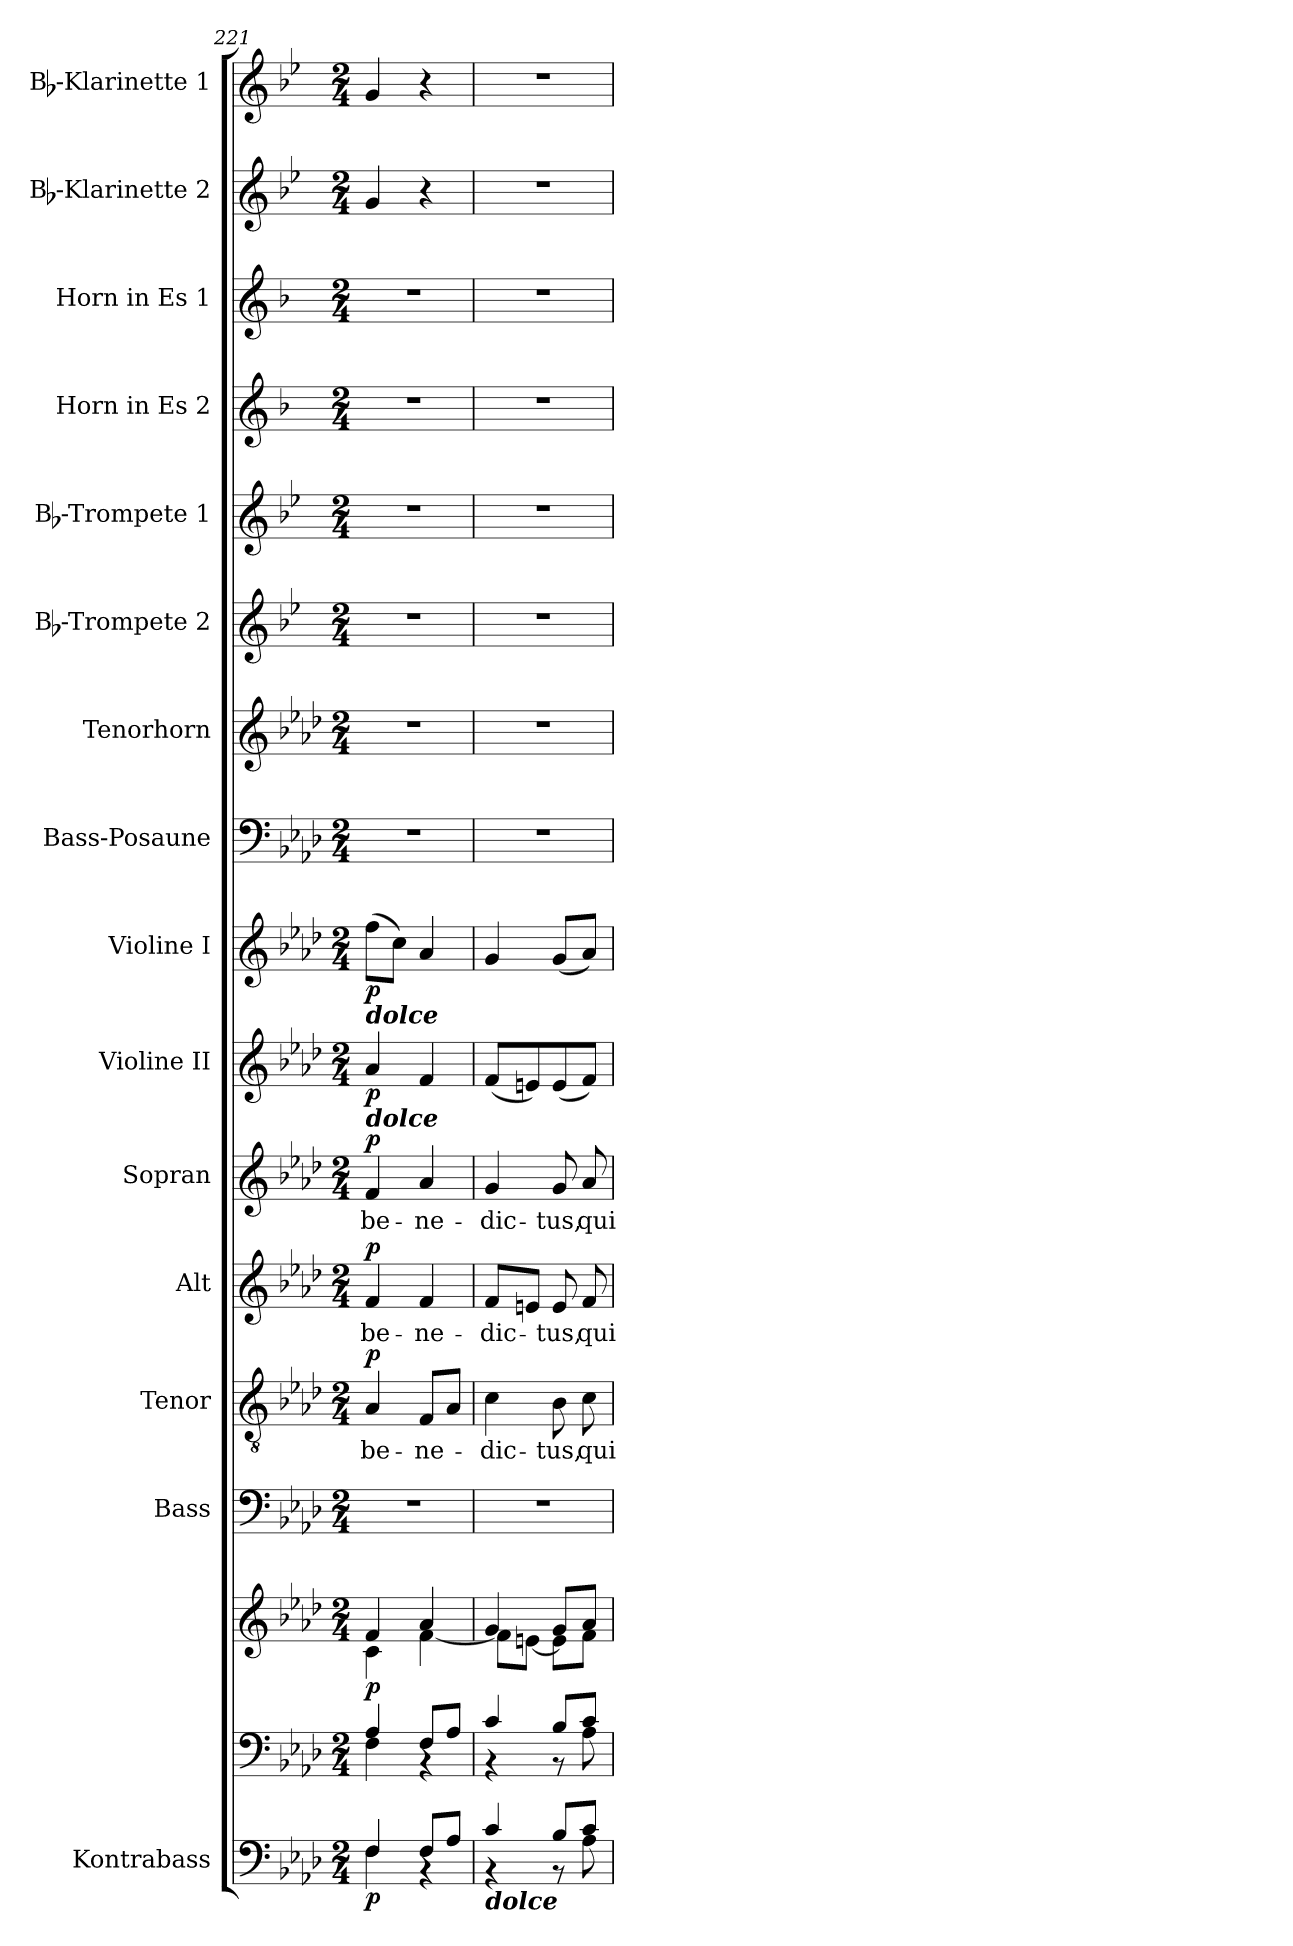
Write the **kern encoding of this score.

**kern	**dynam	**kern	**kern	**dynam	**kern	**kern	**text	**dynam	**kern	**text	**dynam	**kern	**text	**dynam	**kern	**dynam	**kern	**dynam	**kern	**kern	**kern	**kern	**kern	**kern	**kern	**kern
*part16	*part16	*part15	*part15	*part15	*part14	*part13	*part13	*part13	*part12	*part12	*part12	*part11	*part11	*part11	*part10	*part10	*part9	*part9	*part8	*part7	*part6	*part5	*part4	*part3	*part2	*part1
*staff17	*staff17	*staff16	*staff15	*staff15/16	*staff14	*staff13	*staff13	*staff13	*staff12	*staff12	*staff12	*staff11	*staff11	*staff11	*staff10	*staff10	*staff9	*staff9	*staff8	*staff7	*staff6	*staff5	*staff4	*staff3	*staff2	*staff1
*I"Kontrabass	*	*	*	*	*I"Bass	*I"Tenor	*	*	*I"Alt	*	*	*I"Sopran	*	*	*I"Violine II	*	*I"Violine I	*	*I"Bass-Posaune	*I"Tenorhorn	*I"Bb-Trompete 2	*I"Bb-Trompete 1	*I"Horn in Es 2	*I"Horn in Es 1	*I"Bb-Klarinette 2	*I"Bb-Klarinette 1
*I'Kb.	*	*	*	*	*I'B.	*I'T.	*	*	*I'A.	*	*	*I'S.	*	*	*I'Vl. II	*	*I'Vl. I	*	*I'B. Pos.	*I'T. Hrn.	*I'Bb Trp. 2	*I'Bb Trp. 1	*	*	*I'Bb Kl. 2	*I'Bb Kl. 1
*clefF4	*	*clefF4	*clefG2	*	*clefF4	*clefGv2	*	*	*clefG2	*	*	*clefG2	*	*	*clefG2	*	*clefG2	*	*clefF4	*clefG2	*clefG2	*clefG2	*clefG2	*clefG2	*clefG2	*clefG2
*ITrd7c12	*	*	*	*	*	*	*	*	*	*	*	*	*	*	*	*	*	*	*	*ITrd8c14	*ITrd1c2	*ITrd1c2	*ITrd5c9	*ITrd5c9	*ITrd1c2	*ITrd1c2
*k[b-e-a-d-]	*	*k[b-e-a-d-]	*k[b-e-a-d-]	*	*k[b-e-a-d-]	*k[b-e-a-d-]	*	*	*k[b-e-a-d-]	*	*	*k[b-e-a-d-]	*	*	*k[b-e-a-d-]	*	*k[b-e-a-d-]	*	*k[b-e-a-d-]	*k[b-e-a-d-]	*k[b-e-a-d-]	*k[b-e-a-d-]	*k[b-e-a-d-]	*k[b-e-a-d-]	*k[b-e-a-d-]	*k[b-e-a-d-]
*A-:	*	*A-:	*A-:	*	*A-:	*A-:	*	*	*A-:	*	*	*A-:	*	*	*A-:	*	*A-:	*	*A-:	*A-:	*A-:	*A-:	*A-:	*A-:	*A-:	*A-:
*M2/4	*	*M2/4	*M2/4	*	*M2/4	*M2/4	*	*	*M2/4	*	*	*M2/4	*	*	*M2/4	*	*M2/4	*	*M2/4	*M2/4	*M2/4	*M2/4	*M2/4	*M2/4	*M2/4	*M2/4
=221	=221	=221	=221	=221	=221	=221	=221	=221	=221	=221	=221	=221	=221	=221	=221	=221	=221	=221	=221	=221	=221	=221	=221	=221	=221	=221
*^	*	*^	*^	*	*	*	*	*	*	*	*	*	*	*	*	*	*	*	*	*	*	*	*	*	*	*
!	!	!	!	!	!	!	!	!	!	!	!	!	!	!	!	!	!	!	!	!LO:TX:b:Bi:t=dolce	!	!	!	!	!	!	!	!	!
!	!	!	!	!	!	!	!	!	!	!	!	!	!	!	!	!	!	!LO:TX:b:Bi:t=dolce	!	!	!	!	!	!	!	!	!	!	!
!	!	!LO:DY:b	!	!	!	!	!LO:DY:b	!	!	!LO:LY:b	!LO:DY:a	!	!LO:LY:b	!LO:DY:a	!	!LO:LY:b	!LO:DY:a	!	!LO:DY:b	!	!LO:DY:b	!	!	!	!	!	!	!	!
4FF/	4FF\	p	4A-/	4F\	4f/	4c\	p	2r	4A-/	be-	p	4f/	be-	p	4f/	be-	p	4a-/	p	(>8ff\L	p	2r	2r	2r	2r	2r	2r	4f/	4f/
.	.	.	.	.	.	.	.	.	.	.	.	.	.	.	.	.	.	.	.	8cc\J)	.	.	.	.	.	.	.	.	.
!	!	!	!	!	!	!	!	!	!	!LO:LY:b	!	!	!LO:LY:b	!	!	!LO:LY:b	!	!	!	!	!	!	!	!	!	!	!	!	!
8FF/L	4rAA	.	8F/L	4rAA	4a-/	[<4f\	.	.	8F/L	-ne-	.	4f/	-ne-	.	4a-/	-ne-	.	4f/	.	4a-/	.	.	.	.	.	.	.	4r	4r
8AA-/J	.	.	8A-/J	.	.	.	.	.	8A-/J	.	.	.	.	.	.	.	.	.	.	.	.	.	.	.	.	.	.	.	.
=222	=222	=222	=222	=222	=222	=222	=222	=222	=222	=222	=222	=222	=222	=222	=222	=222	=222	=222	=222	=222	=222	=222	=222	=222	=222	=222	=222	=222	=222
!LO:TX:b:Bi:t=dolce	!	!	!	!	!	!	!	!	!	!	!	!	!	!	!	!	!	!	!	!	!	!	!	!	!	!	!	!	!
!	!	!	!	!	!	!	!	!	!	!LO:LY:b	!	!	!LO:LY:b	!	!	!LO:LY:b	!	!	!	!	!	!	!	!	!	!	!	!	!
4C/	4rAA	.	4c/	4rAA	4g/	8f\L]	.	2r	4c\	-dic-	.	8f/L	-dic-	.	4g/	-dic-	.	(<8f/L	.	4g/	.	2r	2r	2r	2r	2r	2r	2r	2r
.	.	.	.	.	.	[<8en\J	.	.	.	.	.	8en/J	.	.	.	.	.	8en/)	.	.	.	.	.	.	.	.	.	.	.
!	!	!	!	!	!	!	!	!	!	!LO:LY:b	!	!	!LO:LY:b	!	!	!LO:LY:b	!	!	!	!	!	!	!	!	!	!	!	!	!
8BB-/L	8rBB	.	8B-/L	8rBB	8g/L	8e\L]	.	.	8B-\	-tus,	.	8e/	-tus,	.	8g/	-tus,	.	(<8e/	.	(<8g/L	.	.	.	.	.	.	.	.	.
!	!	!	!	!	!	!	!	!	!	!LO:LY:b	!	!	!LO:LY:b	!	!	!LO:LY:b	!	!	!	!	!	!	!	!	!	!	!	!	!
8C/J	8AA-\	.	8c/J	8A-\	8a-/J	8f\J	.	.	8c\	qui	.	8f/	qui	.	8a-/	qui	.	8f/J)	.	8a-/J)	.	.	.	.	.	.	.	.	.
*v	*v	*	*	*	*	*	*	*	*	*	*	*	*	*	*	*	*	*	*	*	*	*	*	*	*	*	*	*	*
*	*	*v	*v	*	*	*	*	*	*	*	*	*	*	*	*	*	*	*	*	*	*	*	*	*	*	*	*	*
*	*	*	*v	*v	*	*	*	*	*	*	*	*	*	*	*	*	*	*	*	*	*	*	*	*	*	*	*
=	=	=	=	=	=	=	=	=	=	=	=	=	=	=	=	=	=	=	=	=	=	=	=	=	=	=
*-	*-	*-	*-	*-	*-	*-	*-	*-	*-	*-	*-	*-	*-	*-	*-	*-	*-	*-	*-	*-	*-	*-	*-	*-	*-	*-
